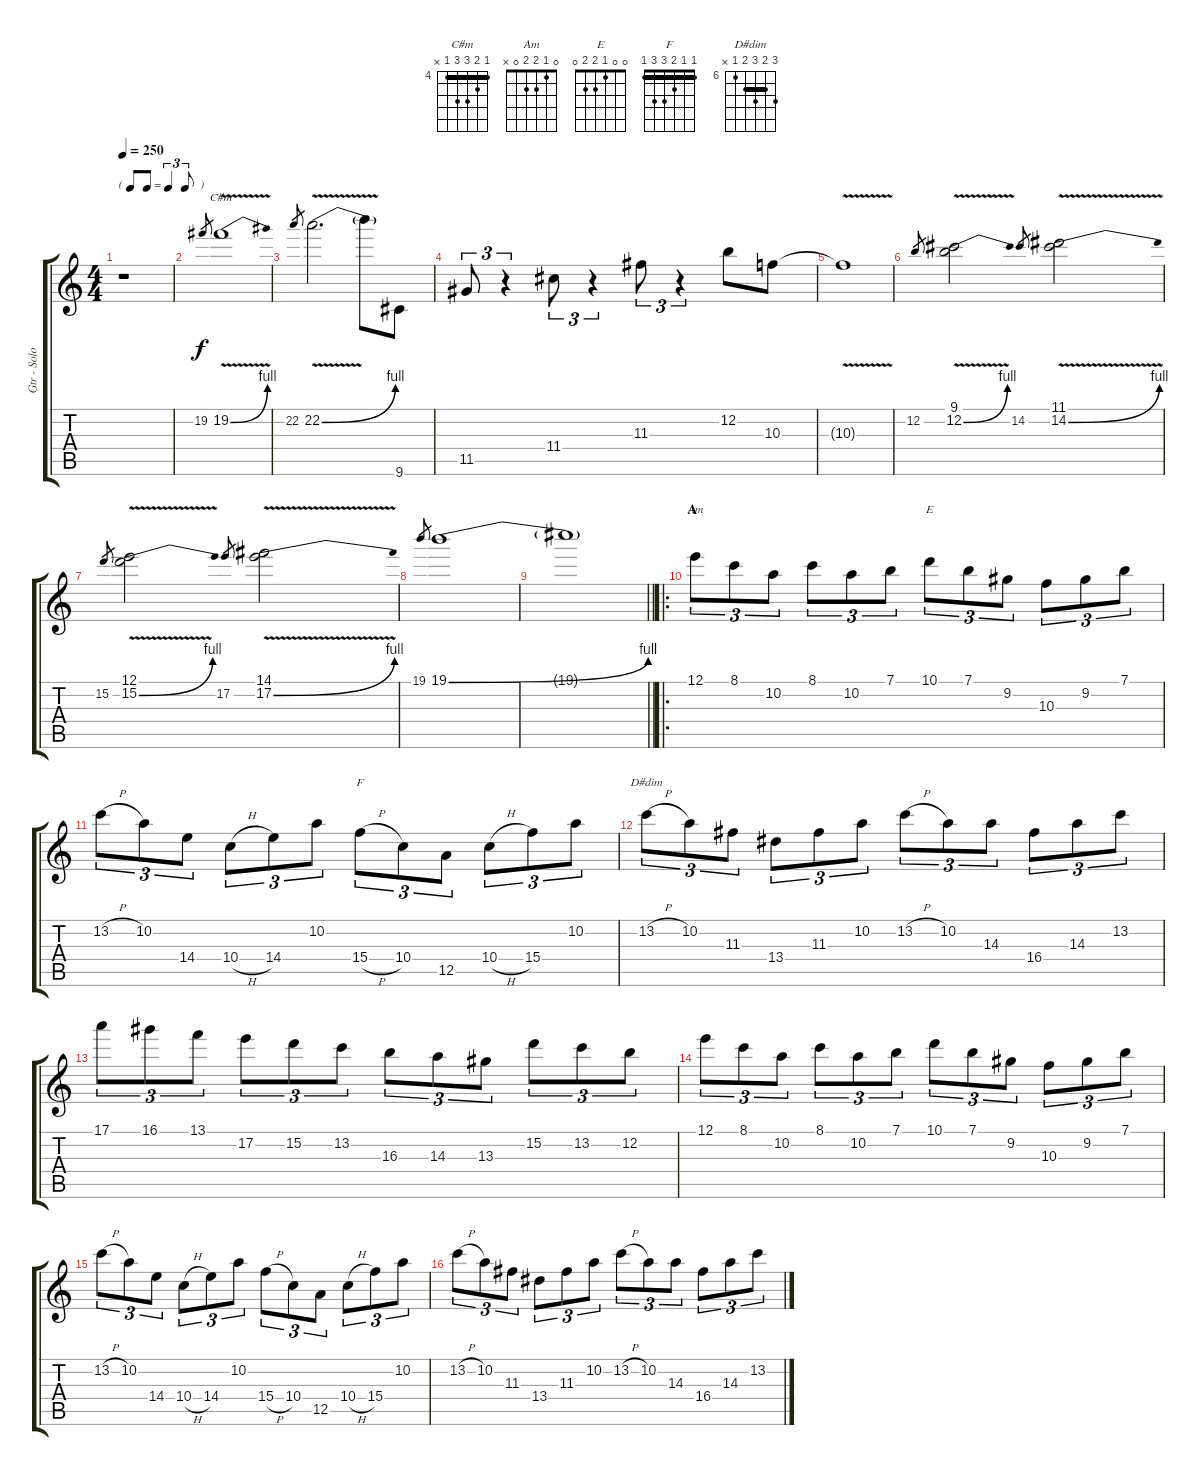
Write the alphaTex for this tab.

\track ("Gtr - Solo" "Gtr - Solo") {instrument overdrivenguitar}
\staff {score tabs}
\tuning (E4 B3 G3 D3 A2 E2) {hide}
\chord ("C#m" 4 5 6 6 4 x) {firstfret 4 barre 4}
\chord ("Am" 0 1 2 2 0 x)
\chord ("E" 0 0 1 2 2 0)
\chord ("F" 1 1 2 3 3 1) {barre 1}
\chord ("D#dim" 8 7 8 7 6 x) {firstfret 6 barre 7}
\ts (4 4)
\tf triplet8th
\tempo 250
\clef g2
\ks aminor
r.1{dy f} |
19.2.8{gr} 19.2{be (bend 0 0 60 4) v}.1{ch "C#m"} |
22.2.8{gr} 22.2{be (bend 0 0 60 4) v}.2{d} 22.2{t}.8 9.6.8 |
11.5.8{tu (3 2)} r.4{tu (3 2)} 11.4.8{tu (3 2)} r.4{tu (3 2)} 11.3.8{tu (3 2)} r.4{tu (3 2)} 12.2.8 10.3.8 |
10.3{v t}.1 |
12.2.8{gr} (9.1 12.2{be (bend 0 0 60 4) v}).2 14.2.8{gr} (11.1 14.2{be (bend 0 0 60 4) v}).2 |
15.2.8{gr} (12.1 15.2{be (bend 0 0 60 4) v}).2 17.2.8{gr} (14.1 17.2{be (bend 0 0 60 4) v}).2 |
19.1.8{gr} 19.1{be (bend 0 0 60 4)}.1 |
\barLineRight lightlight
19.1{t}.1 |
\ro
\section ("" "A")
12.1.8{tu (3 2) ch "Am"} 8.1.8{tu (3 2)} 10.2.8{tu (3 2)} 8.1.8{tu (3 2)} 10.2.8{tu (3 2)} 7.1.8{tu (3 2)} 10.1.8{tu (3 2) ch "E"} 7.1.8{tu (3 2)} 9.2.8{tu (3 2)} 10.3.8{tu (3 2)} 9.2.8{tu (3 2)} 7.1.8{tu (3 2)} |
13.2{h}.8{tu (3 2)} 10.2.8{tu (3 2)} 14.4.8{tu (3 2)} 10.4{h}.8{tu (3 2)} 14.4.8{tu (3 2)} 10.2.8{tu (3 2)} 15.4{h}.8{tu (3 2) ch "F"} 10.4.8{tu (3 2)} 12.5.8{tu (3 2)} 10.4{h}.8{tu (3 2)} 15.4.8{tu (3 2)} 10.2.8{tu (3 2)} |
13.2{h}.8{tu (3 2) ch "D#dim"} 10.2.8{tu (3 2)} 11.3.8{tu (3 2)} 13.4.8{tu (3 2)} 11.3.8{tu (3 2)} 10.2.8{tu (3 2)} 13.2{h}.8{tu (3 2)} 10.2.8{tu (3 2)} 14.3.8{tu (3 2)} 16.4.8{tu (3 2)} 14.3.8{tu (3 2)} 13.2.8{tu (3 2)} |
17.1.8{tu (3 2)} 16.1.8{tu (3 2)} 13.1.8{tu (3 2)} 17.2.8{tu (3 2)} 15.2.8{tu (3 2)} 13.2.8{tu (3 2)} 16.3.8{tu (3 2)} 14.3.8{tu (3 2)} 13.3.8{tu (3 2)} 15.2.8{tu (3 2)} 13.2.8{tu (3 2)} 12.2.8{tu (3 2)} |
12.1.8{tu (3 2)} 8.1.8{tu (3 2)} 10.2.8{tu (3 2)} 8.1.8{tu (3 2)} 10.2.8{tu (3 2)} 7.1.8{tu (3 2)} 10.1.8{tu (3 2)} 7.1.8{tu (3 2)} 9.2.8{tu (3 2)} 10.3.8{tu (3 2)} 9.2.8{tu (3 2)} 7.1.8{tu (3 2)} |
13.2{h}.8{tu (3 2)} 10.2.8{tu (3 2)} 14.4.8{tu (3 2)} 10.4{h}.8{tu (3 2)} 14.4.8{tu (3 2)} 10.2.8{tu (3 2)} 15.4{h}.8{tu (3 2)} 10.4.8{tu (3 2)} 12.5.8{tu (3 2)} 10.4{h}.8{tu (3 2)} 15.4.8{tu (3 2)} 10.2.8{tu (3 2)} |
13.2{h}.8{tu (3 2)} 10.2.8{tu (3 2)} 11.3.8{tu (3 2)} 13.4.8{tu (3 2)} 11.3.8{tu (3 2)} 10.2.8{tu (3 2)} 13.2{h}.8{tu (3 2)} 10.2.8{tu (3 2)} 14.3.8{tu (3 2)} 16.4.8{tu (3 2)} 14.3.8{tu (3 2)} 13.2.8{tu (3 2)}
